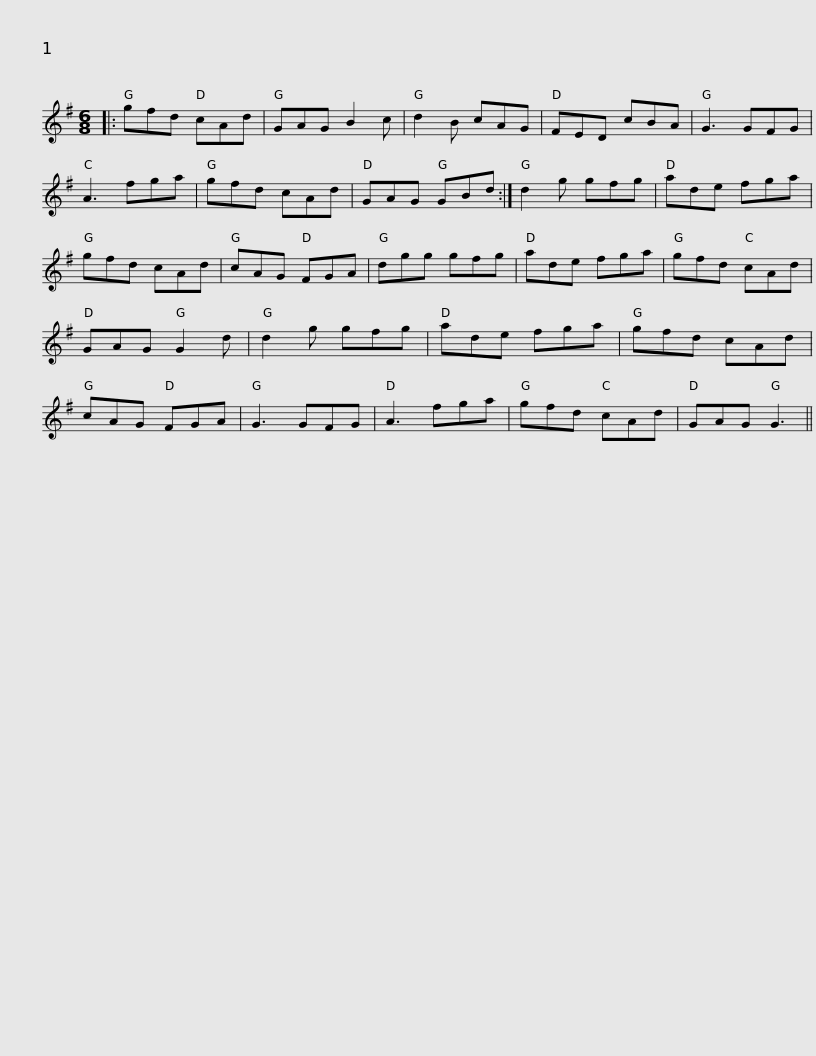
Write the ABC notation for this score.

X:1
L:1/8
M:6/8
I:linebreak $
K:G
V:1 treble
V:1
|: gfd cAd | GAG B2 c | d2 B cAG | FED cBA | G3 GFG | %5
 A3 fga | gfd cAd |$ GAG GBd :| d2 g gfg | ade fga | %10
 gfd cAd | cAG FGA | dgg gfg | ade fga |$ gfd cAd | %15
 GAG G2 d | d2 g gfg | ade fga | gfd cAd | cAG FGA | %20
 G3 GFG | A3 fga |$ gfd cAd | GAG G3 || %24
